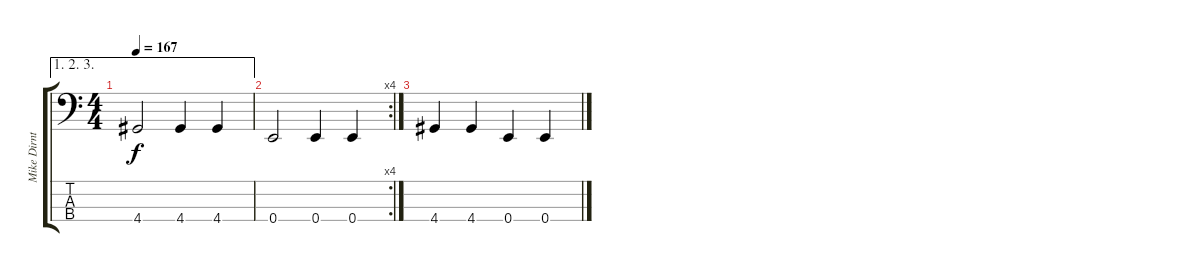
\track ("Mike Dirnt (Bass)" "Mike Dirnt") {instrument acousticbass}
\staff {score tabs}
\tuning (G2 D2 A1 E1) {hide}
\ae (1 2 3)
\ts (4 4)
\tempo 167
\clef f4
\ks c
4.4.2{dy f} 4.4.4 4.4.4 |
\rc 4
0.4.2 0.4.4 0.4.4 |
4.4.4 4.4.4 0.4.4 0.4.4
